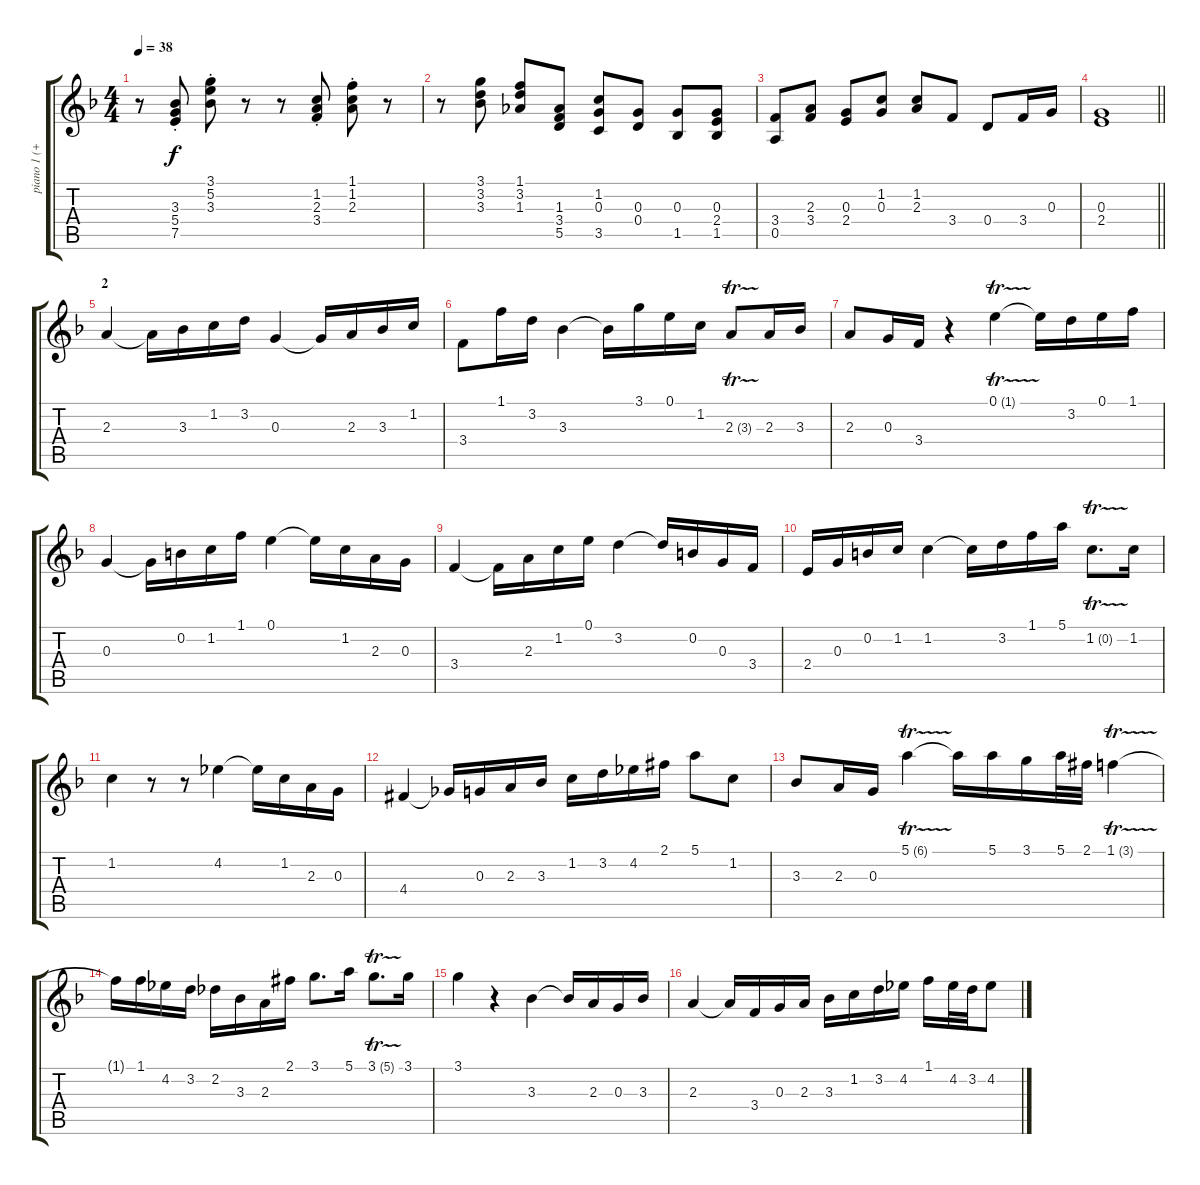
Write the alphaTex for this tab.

\track ("piano 1 (+12)" "piano 1 (+") {instrument honkytonkpiano}
\staff {score tabs}
\tuning (E5 B4 G4 D4 A3 E3) {hide}
\ts (4 4)
\tempo 38
\clef g2
\ks f
r.8{dy f} (3.3{st} 5.4{st} 7.5{st}).8 (3.1{st} 5.2{st} 3.3{st}).8 r.8 r.8 (1.2{st} 2.3{st} 3.4{st}).8 (1.1{st} 1.2{st} 2.3{st}).8 r.8 |
r.8 (3.1 3.2 3.3).8 (1.1 3.2 1.3).8 (1.3 3.4 5.5).8 (1.2 0.3 3.5).8 (0.3 0.4).8 (0.3 1.5).8 (0.3 2.4 1.5).8 |
(3.4 0.5).8 (2.3 3.4).8 (0.3 2.4).8 (1.2 0.3).8 (1.2 2.3).8 3.4.8 0.4.8 3.4.16 0.3.16 |
\barLineRight lightlight
(0.3 2.4).1 |
\section ("" "2")
2.3.4 2.3{t}.16 3.3.16 1.2.16 3.2.16 0.3.4 0.3{t}.16 2.3.16 3.3.16 1.2.16 |
3.4.8 1.1.16 3.2.16 3.3.4 3.3{t}.16 3.1.16 0.1.16 1.2.16 2.3{tr (3 64)}.8 2.3.16 3.3.16 |
2.3.8 0.3.16 3.4.16 r.4 0.1{tr (1 64)}.4 0.1{t}.16 3.2.16 0.1.16 1.1.16 |
0.3.4 0.3{t}.16 0.2.16 1.2.16 1.1.16 0.1.4 0.1{t}.16 1.2.16 2.3.16 0.3.16 |
3.4.4 3.4{t}.16 2.3.16 1.2.16 0.1.16 3.2.4 3.2{t}.16 0.2.16 0.3.16 3.4.16 |
2.4.16 0.3.16 0.2.16 1.2.16 1.2.4 1.2{t}.16 3.2.16 1.1.16 5.1.16 1.2{tr (0 64)}.8{d} 1.2.16 |
1.2.4 r.8 r.8 4.2.4 4.2{t}.16 1.2.16 2.3.16 0.3.16 |
4.4{acc #}.4 4.4{t}.16 0.3.16 2.3.16 3.3.16 1.2.16 3.2.16 4.2.16 2.1{acc #}.16 5.1.8 1.2.8 |
3.3.8 2.3.16 0.3.16 5.1{tr (6 64)}.4 5.1{t}.16 5.1.16 3.1.16 5.1.32 2.1{acc #}.32 1.1{tr (3 64)}.4 |
1.1{t}.16 1.1.16 4.2.16 3.2.16 2.2.16 3.3.16 2.3.16 2.1{acc #}.16 3.1.8{d} 5.1.16 3.1{tr (5 64)}.8{d} 3.1.16 |
3.1.4 r.4 3.3.4 3.3{t}.16 2.3.16 0.3.16 3.3.16 |
2.3.4 2.3{t}.16 3.4.16 0.3.16 2.3.16 3.3.16 1.2.16 3.2.16 4.2.16 1.1.16 4.2.32 3.2.32 4.2.8
